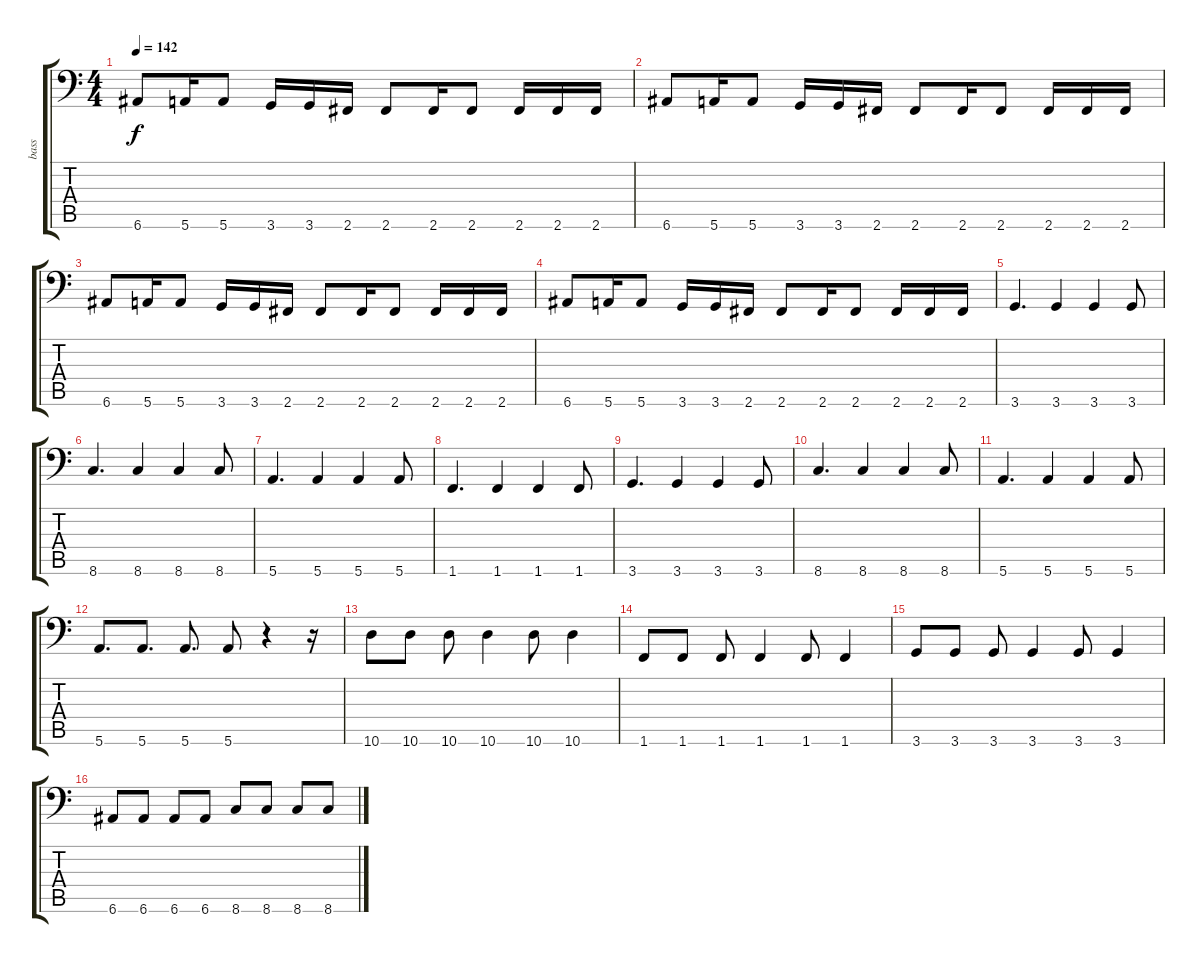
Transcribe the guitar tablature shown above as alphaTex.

\track ("bass" "bass") {instrument electricbasspick}
\staff {score tabs}
\tuning (E3 B2 G2 D2 A1 E1) {hide}
\ts (4 4)
\tempo 142
\clef f4
\ks c
6.6.8{dy f} 5.6.16 5.6.8 3.6.16 3.6.16 2.6.16 2.6.8 2.6.16 2.6.8 2.6.16 2.6.16 2.6.16 |
6.6.8 5.6.16 5.6.8 3.6.16 3.6.16 2.6.16 2.6.8 2.6.16 2.6.8 2.6.16 2.6.16 2.6.16 |
6.6.8 5.6.16 5.6.8 3.6.16 3.6.16 2.6.16 2.6.8 2.6.16 2.6.8 2.6.16 2.6.16 2.6.16 |
6.6.8 5.6.16 5.6.8 3.6.16 3.6.16 2.6.16 2.6.8 2.6.16 2.6.8 2.6.16 2.6.16 2.6.16 |
3.6.4{d} 3.6.4 3.6.4 3.6.8 |
8.6.4{d} 8.6.4 8.6.4 8.6.8 |
5.6.4{d} 5.6.4 5.6.4 5.6.8 |
1.6.4{d} 1.6.4 1.6.4 1.6.8 |
3.6.4{d} 3.6.4 3.6.4 3.6.8 |
8.6.4{d} 8.6.4 8.6.4 8.6.8 |
5.6.4{d} 5.6.4 5.6.4 5.6.8 |
5.6.8{d} 5.6.8{d} 5.6.8{d} 5.6.8 r.4 r.16 |
10.6.8 10.6.8 10.6.8 10.6.4 10.6.8 10.6.4 |
1.6.8 1.6.8 1.6.8 1.6.4 1.6.8 1.6.4 |
3.6.8 3.6.8 3.6.8 3.6.4 3.6.8 3.6.4 |
6.6.8 6.6.8 6.6.8 6.6.8 8.6.8 8.6.8 8.6.8 8.6.8
